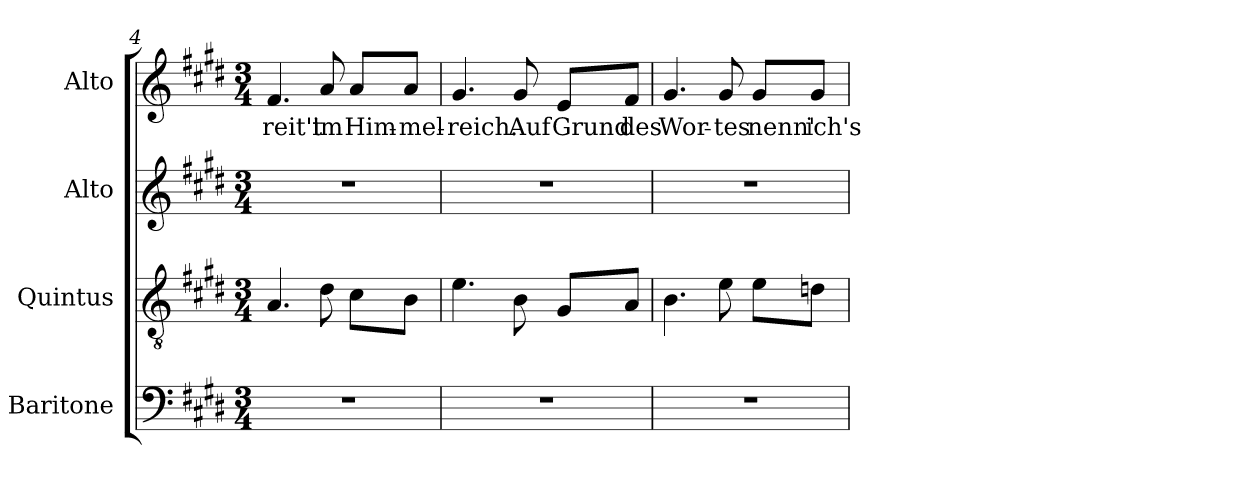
**kern	**kern	**kern	**kern	**text
*part4	*part3	*part2	*part1	*part1
*staff4	*staff3	*staff2	*staff1	*staff1
*I"Baritone	*I"Quintus	*I"Alto	*I"Alto	*
*I'Bar.	*I'Q.	*I'A.	*I'A.	*
*clefF4	*clefGv2	*clefG2	*clefG2	*
*	*ITrd7c12	*	*	*
*k[f#c#g#d#]	*k[f#c#g#d#]	*k[f#c#g#d#]	*k[f#c#g#d#]	*
*E:	*E:	*E:	*E:	*
*M3/4	*M3/4	*M3/4	*M3/4	*
=4	=4	=4	=4	=4
!LO:N:vis=1	!	!LO:N:vis=1	!	!
!	!	!	!	!LO:LY:b:color=#000000
2.r	4.AAi/	2.r	4.f#i/	-reit't
!	!	!	!	!LO:LY:b:color=#000000
.	8D#i\	.	8ai/	im
!	!	!	!	!LO:LY:b:color=#000000
.	8C#i\L	.	8ai/L	Him-
!	!	!	!	!LO:LY:b:color=#000000
.	8BBi\J	.	8ai/J	-mel-
!!LO:LB:g=z
=5	=5	=5	=5	=5
!LO:N:vis=1	!	!LO:N:vis=1	!	!
!	!	!	!	!LO:LY:b:color=#000000
2.r	4.Ei\	2.r	4.g#i/	-reich.
!	!	!	!	!LO:LY:b:color=#000000
.	8BBi\	.	8g#i/	Auf
!	!	!	!	!LO:LY:b:color=#000000
.	8GG#i/L	.	8ei/L	Grund
!	!	!	!	!LO:LY:b:color=#000000
.	8AAi/J	.	8f#i/J	des
=6	=6	=6	=6	=6
!LO:N:vis=1	!	!LO:N:vis=1	!	!
!	!	!	!	!LO:LY:b:color=#000000
2.r	4.BBi\	2.r	4.g#i/	Wor-
!	!	!	!	!LO:LY:b:color=#000000
.	8Ei\	.	8g#i/	-tes
!	!	!	!	!LO:LY:b:color=#000000
.	8Ei\L	.	8g#i/L	nenn'
!	!	!	!	!LO:LY:b:color=#000000
.	8Dni\J	.	8g#i/J	ich's
=	=	=	=	=
*-	*-	*-	*-	*-
